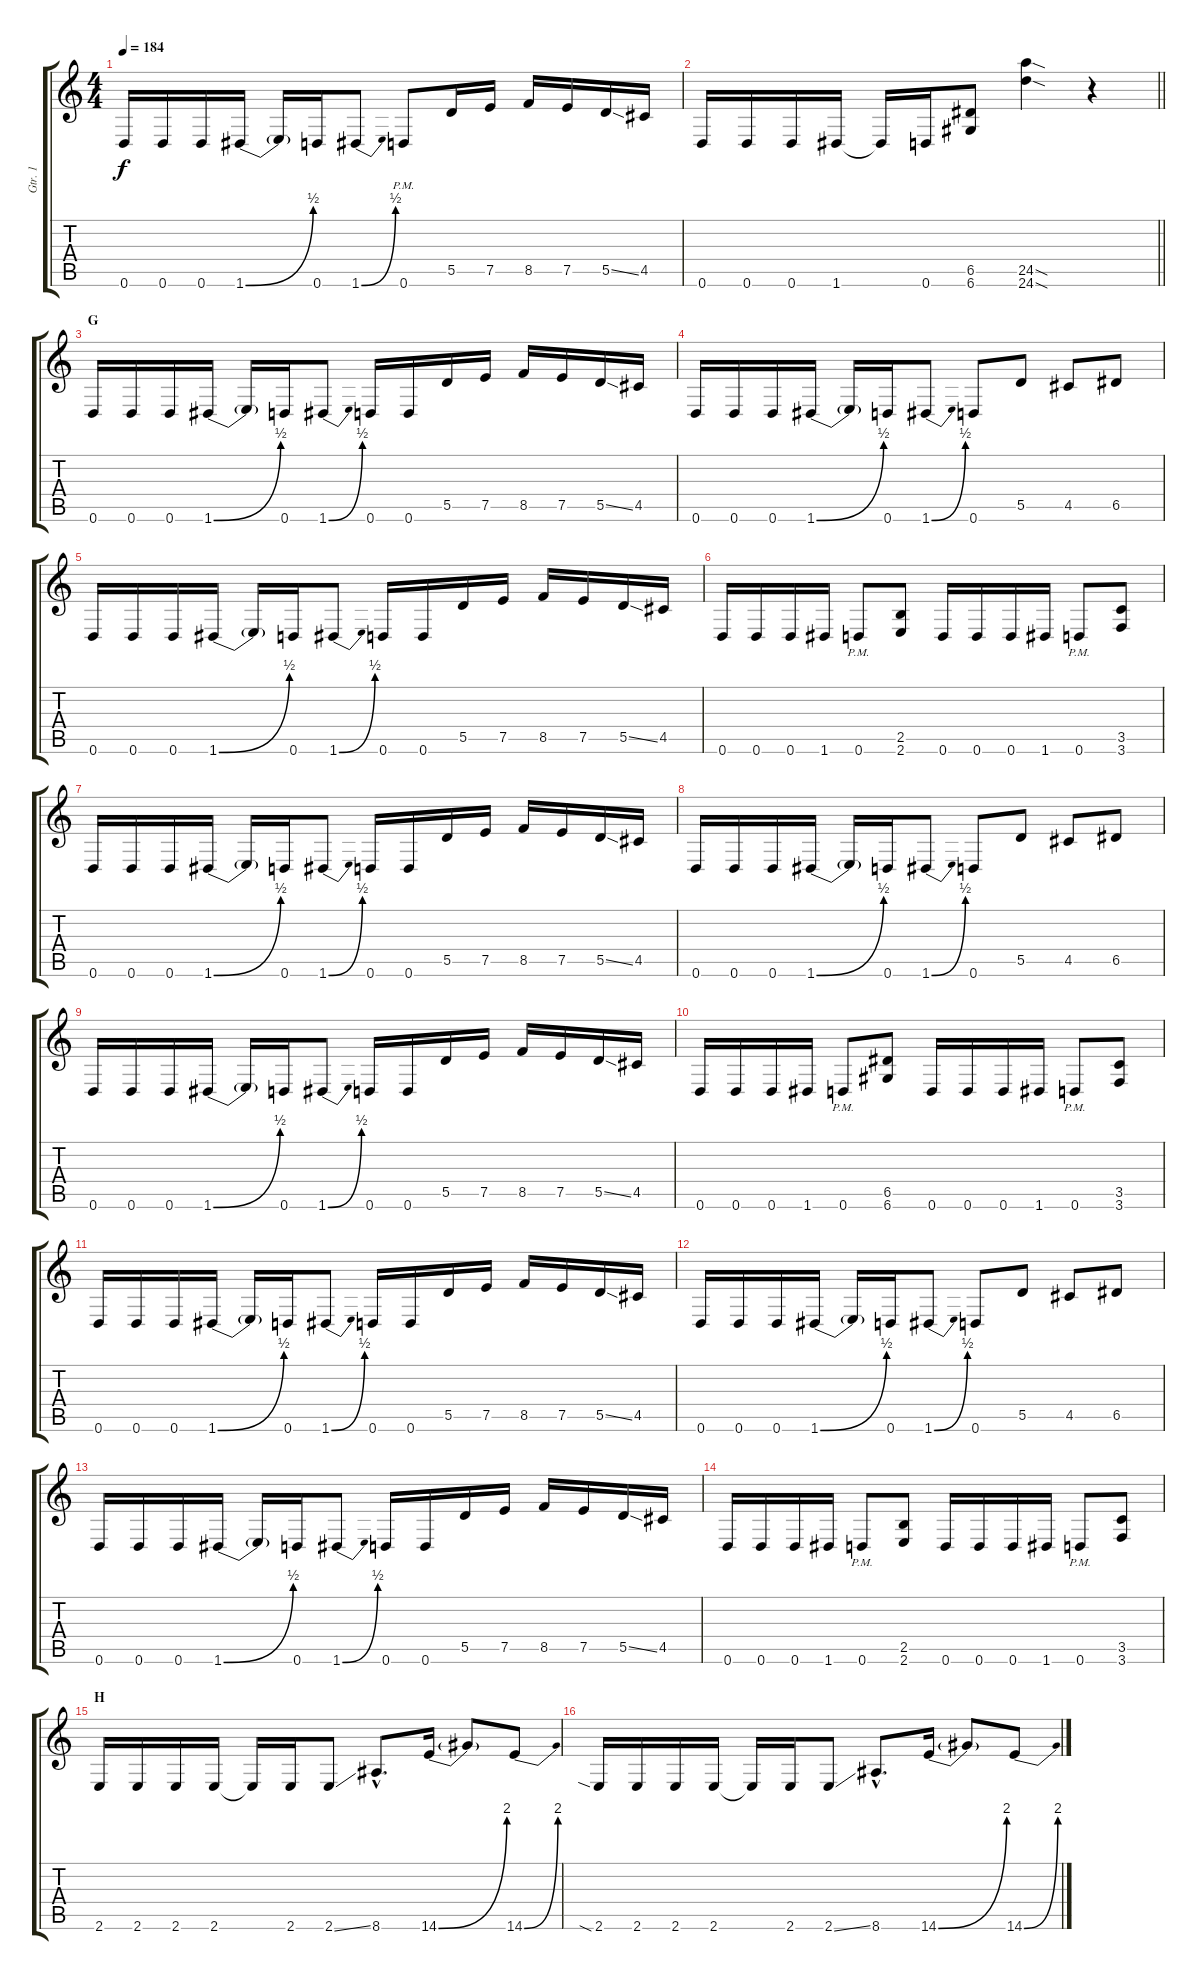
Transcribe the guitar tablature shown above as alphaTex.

\track ("Gtr. 1" "Gtr. 1") {instrument distortionguitar}
\staff {score tabs}
\tuning (E4 B3 G3 D3 A2 D2) {hide}
\ts (4 4)
\tempo 184
\clef g2
\ks c
0.6.16{dy f} 0.6.16 0.6.16 1.6{be (bend 0 0 60 2)}.16 1.6{t}.16 0.6.16 1.6{be (bend 0 0 60 2)}.8 0.6{pm}.8 5.5.16 7.5.16 8.5.16 7.5.16 5.5{ss}.16 4.5.16 |
\barLineRight lightlight
0.6.16 0.6.16 0.6.16 1.6.16 1.6{t}.16 0.6.16 (6.5 6.6).8 (24.5{sod} 24.6{sod}).4 r.4 |
\section ("" "G")
0.6.16 0.6.16 0.6.16 1.6{be (bend 0 0 60 2)}.16 1.6{t}.16 0.6.16 1.6{be (bend 0 0 60 2)}.8 0.6.16 0.6.16 5.5.16 7.5.16 8.5.16 7.5.16 5.5{ss}.16 4.5.16 |
0.6.16 0.6.16 0.6.16 1.6{be (bend 0 0 60 2)}.16 1.6{t}.16 0.6.16 1.6{be (bend 0 0 60 2)}.8 0.6.8 5.5.8 4.5.8 6.5.8 |
0.6.16 0.6.16 0.6.16 1.6{be (bend 0 0 60 2)}.16 1.6{t}.16 0.6.16 1.6{be (bend 0 0 60 2)}.8 0.6.16 0.6.16 5.5.16 7.5.16 8.5.16 7.5.16 5.5{ss}.16 4.5.16 |
0.6.16 0.6.16 0.6.16 1.6.16 0.6{pm}.8 (2.5 2.6).8 0.6.16 0.6.16 0.6.16 1.6.16 0.6{pm}.8 (3.5 3.6).8 |
0.6.16 0.6.16 0.6.16 1.6{be (bend 0 0 60 2)}.16 1.6{t}.16 0.6.16 1.6{be (bend 0 0 60 2)}.8 0.6.16 0.6.16 5.5.16 7.5.16 8.5.16 7.5.16 5.5{ss}.16 4.5.16 |
0.6.16 0.6.16 0.6.16 1.6{be (bend 0 0 60 2)}.16 1.6{t}.16 0.6.16 1.6{be (bend 0 0 60 2)}.8 0.6.8 5.5.8 4.5.8 6.5.8 |
0.6.16 0.6.16 0.6.16 1.6{be (bend 0 0 60 2)}.16 1.6{t}.16 0.6.16 1.6{be (bend 0 0 60 2)}.8 0.6.16 0.6.16 5.5.16 7.5.16 8.5.16 7.5.16 5.5{ss}.16 4.5.16 |
0.6.16 0.6.16 0.6.16 1.6.16 0.6{pm}.8 (6.5 6.6).8 0.6.16 0.6.16 0.6.16 1.6.16 0.6{pm}.8 (3.5 3.6).8 |
0.6.16 0.6.16 0.6.16 1.6{be (bend 0 0 60 2)}.16 1.6{t}.16 0.6.16 1.6{be (bend 0 0 60 2)}.8 0.6.16 0.6.16 5.5.16 7.5.16 8.5.16 7.5.16 5.5{ss}.16 4.5.16 |
0.6.16 0.6.16 0.6.16 1.6{be (bend 0 0 60 2)}.16 1.6{t}.16 0.6.16 1.6{be (bend 0 0 60 2)}.8 0.6.8 5.5.8 4.5.8 6.5.8 |
0.6.16 0.6.16 0.6.16 1.6{be (bend 0 0 60 2)}.16 1.6{t}.16 0.6.16 1.6{be (bend 0 0 60 2)}.8 0.6.16 0.6.16 5.5.16 7.5.16 8.5.16 7.5.16 5.5{ss}.16 4.5.16 |
0.6.16 0.6.16 0.6.16 1.6.16 0.6{pm}.8 (2.5 2.6).8 0.6.16 0.6.16 0.6.16 1.6.16 0.6{pm}.8 (3.5 3.6).8 |
\section ("" "H")
2.6.16 2.6.16 2.6.16 2.6.16 2.6{t}.16 2.6.16 2.6{ss}.8 8.6{hac}.8{d} 14.6{be (bend 0 0 60 8)}.16 14.6{t}.8 14.6{be (bend 0 0 60 8)}.8 |
2.6{sia}.16 2.6.16 2.6.16 2.6.16 2.6{t}.16 2.6.16 2.6{ss}.8 8.6{hac}.8{d} 14.6{be (bend 0 0 60 8)}.16 14.6{t}.8 14.6{be (bend 0 0 60 8)}.8
